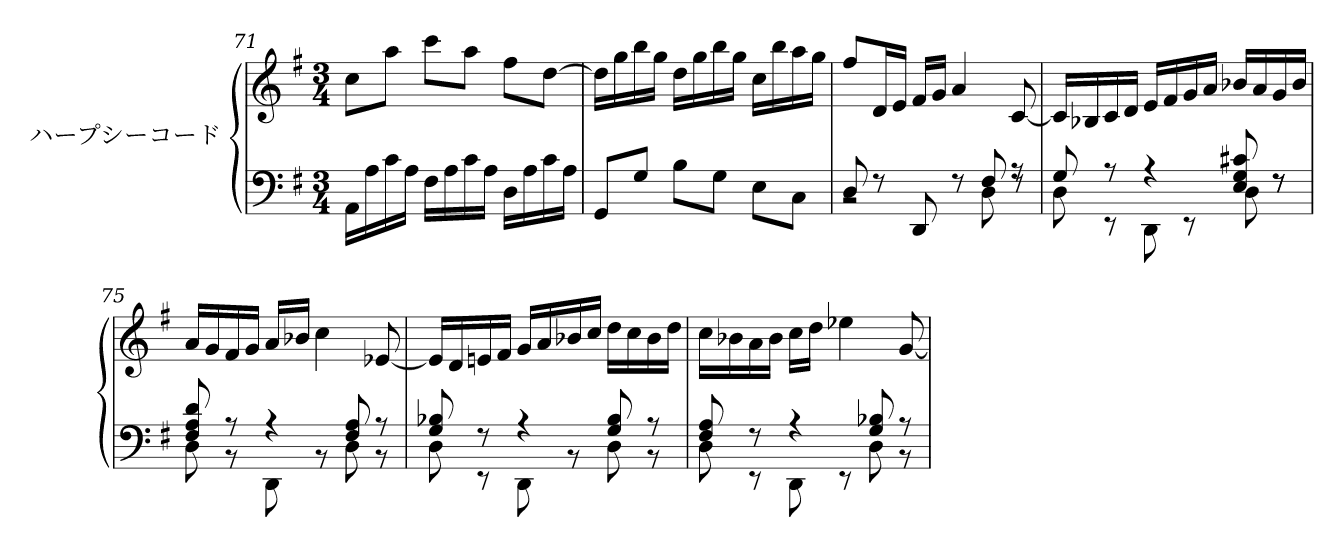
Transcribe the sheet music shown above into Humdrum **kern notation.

**kern	**kern
*part1	*part1
*staff2	*staff1
*I"ハープシーコード	*
*clefF4	*clefG2
*k[f#]	*k[f#]
*M3/4	*M3/4
=71	=71
16AA\LL	8cc\L
16A\	.
16c\	8aa\J
16A\JJ	.
16F#\LL	8ccc\L
16A\	.
16c\	8aa\J
16A\JJ	.
16D\LL	8ff#\L
16A\	.
16c\	[8dd\J
16A\JJ	.
!!LO:LB:g=z
=72	=72
8GG/L	16dd\LL]
.	16gg\
8G/J	16bb\
.	16gg\JJ
8B\L	16dd\LL
.	16gg\
8G\J	16bb\
.	16gg\JJ
8E\L	16cc\LL
.	16bb\
8C\J	16aa\
.	16gg\JJ
=73	=73
*^	*
8D/	2rBB	8ff#/L
8r	.	16d/L
.	.	16e/JJ
8DD/	.	16f#/LL
.	.	16g/JJ
8r	.	4a/
8F#/	8D\	.
8r	8rF	[8c/
=74	=74	=74
8G/	8D\	16c/LL]
.	.	16B-X/
8r	8r	16c/
.	.	16d/JJ
4r	8DD\	16e/LL
.	.	16f#/
.	8r	16g/
.	.	16a/JJ
8E/ 8G/ 8c#X/	8D\	16b-X/LL
.	.	16a/
8rF	8rF	16g/
.	.	16b-/JJ
!!LO:PB:g=z
=75	=75	=75
8F#/ 8A/ 8d/	8D\	16a/LL
.	.	16g/
8r	8rBB	16f#/
.	.	16g/JJ
4r	8DD\	16a/LL
.	.	16b-X/JJ
.	8rBB	4cc\
8F#/ 8A/	8D\	.
8r	8rBB	[8e-X/
=76	=76	=76
8G/ 8B-X/	8D\	16e-/LL]
.	.	16d/
8rF	8r	16en/
.	.	16f#/JJ
4r	8DD\	16g/LL
.	.	16a/
.	8rBB	16b-X/
.	.	16cc/JJ
8G/ 8B-/	8D\	16dd\LL
.	.	16cc\
8r	8rBB	16b-\
.	.	16dd\JJ
=77	=77	=77
8F#/ 8A/	8D\	16cc\LL
.	.	16b-X\
8rF	8r	16a\
.	.	16b-\JJ
4r	8DD\	16cc\LL
.	.	16dd\JJ
.	8r	4ee-X\
8G/ 8B-X/	8D\	.
8r	8r	[8g/
*v	*v	*
=	=
*-	*-
